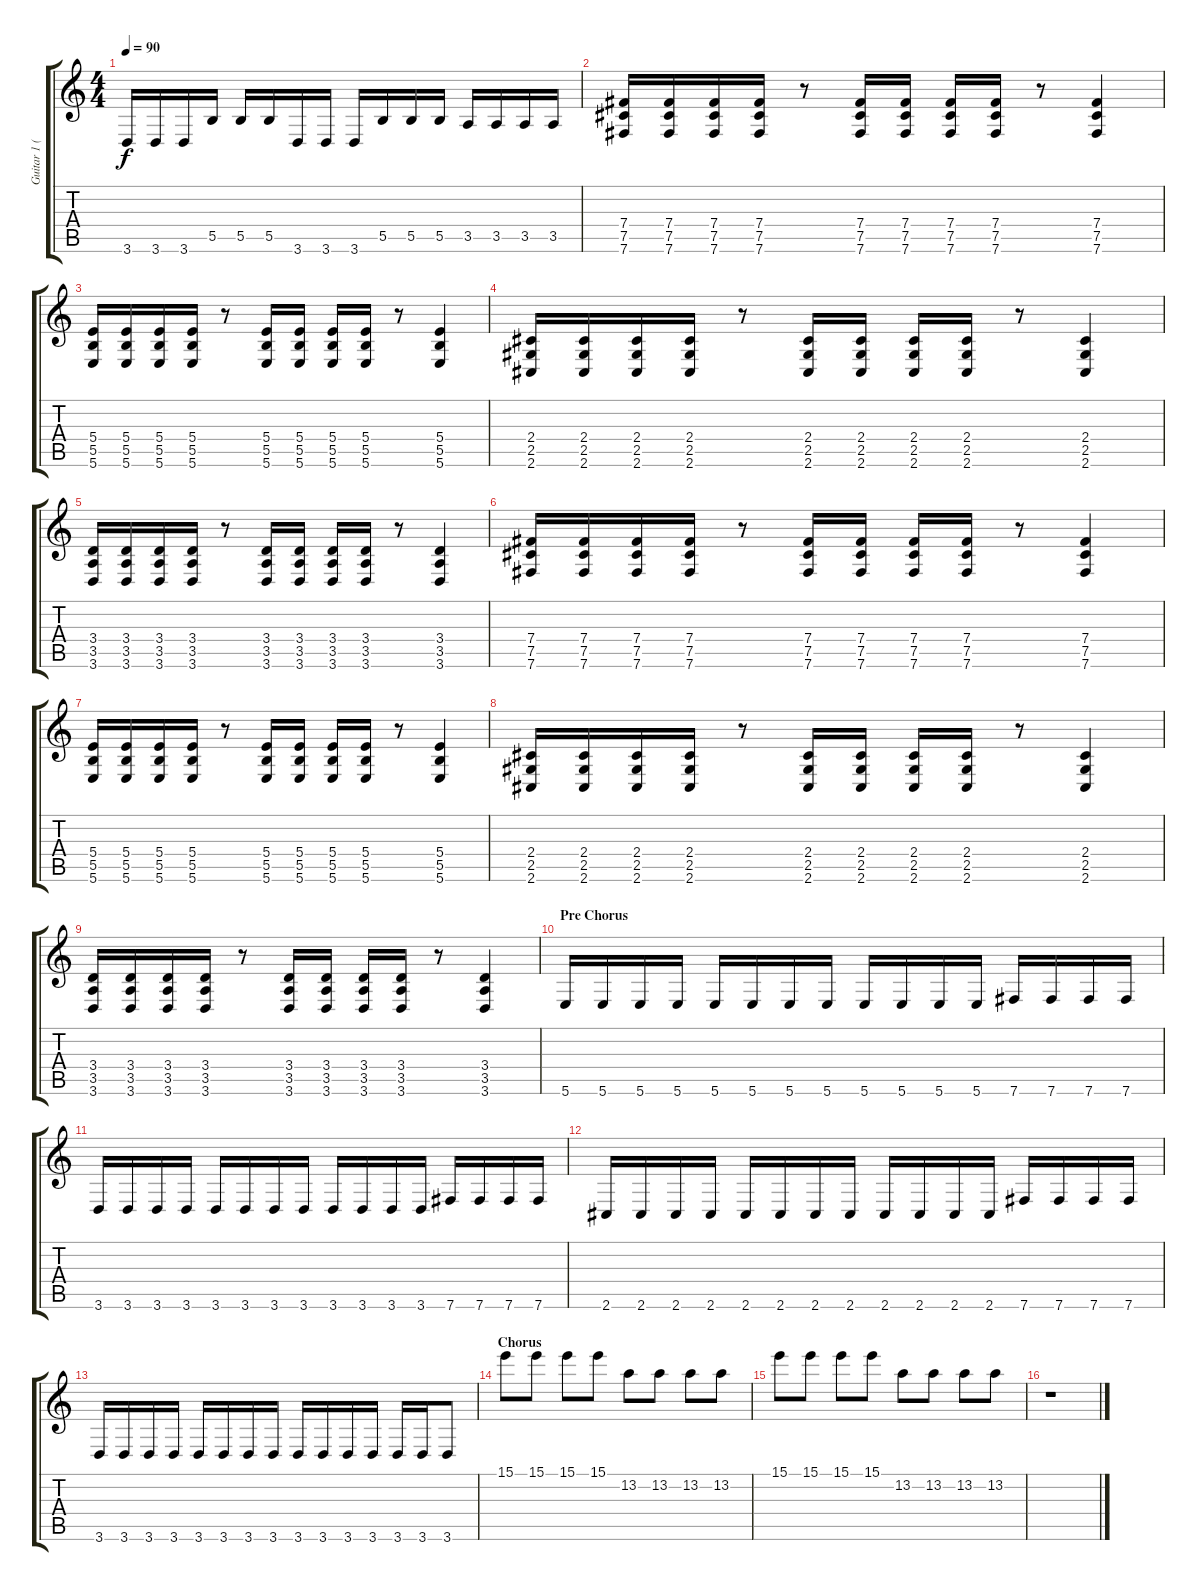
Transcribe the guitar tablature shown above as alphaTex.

\track ("Guitar 1 (Ethan Luck) Lead" "Guitar 1 (") {instrument overdrivenguitar}
\staff {score tabs}
\tuning (Db4 Ab3 E3 B2 Gb2 B1) {hide}
\ts (4 4)
\tempo 90
\clef g2
\ks c
3.6.16{dy f} 3.6.16 3.6.16 5.5.16 5.5.16 5.5.16 3.6.16 3.6.16 3.6.16 5.5.16 5.5.16 5.5.16 3.5.16 3.5.16 3.5.16 3.5.16 |
(7.4 7.5 7.6).16 (7.4 7.5 7.6).16 (7.4 7.5 7.6).16 (7.4 7.5 7.6).16 r.8 (7.4 7.5 7.6).16 (7.4 7.5 7.6).16 (7.4 7.5 7.6).16 (7.4 7.5 7.6).16 r.8 (7.4 7.5 7.6).4 |
(5.4 5.5 5.6).16 (5.4 5.5 5.6).16 (5.4 5.5 5.6).16 (5.4 5.5 5.6).16 r.8 (5.4 5.5 5.6).16 (5.4 5.5 5.6).16 (5.4 5.5 5.6).16 (5.4 5.5 5.6).16 r.8 (5.4 5.5 5.6).4 |
(2.4 2.5 2.6).16 (2.4 2.5 2.6).16 (2.4 2.5 2.6).16 (2.4 2.5 2.6).16 r.8 (2.4 2.5 2.6).16 (2.4 2.5 2.6).16 (2.4 2.5 2.6).16 (2.4 2.5 2.6).16 r.8 (2.4 2.5 2.6).4 |
(3.4 3.5 3.6).16 (3.4 3.5 3.6).16 (3.4 3.5 3.6).16 (3.4 3.5 3.6).16 r.8 (3.4 3.5 3.6).16 (3.4 3.5 3.6).16 (3.4 3.5 3.6).16 (3.4 3.5 3.6).16 r.8 (3.4 3.5 3.6).4 |
(7.4 7.5 7.6).16 (7.4 7.5 7.6).16 (7.4 7.5 7.6).16 (7.4 7.5 7.6).16 r.8 (7.4 7.5 7.6).16 (7.4 7.5 7.6).16 (7.4 7.5 7.6).16 (7.4 7.5 7.6).16 r.8 (7.4 7.5 7.6).4 |
(5.4 5.5 5.6).16 (5.4 5.5 5.6).16 (5.4 5.5 5.6).16 (5.4 5.5 5.6).16 r.8 (5.4 5.5 5.6).16 (5.4 5.5 5.6).16 (5.4 5.5 5.6).16 (5.4 5.5 5.6).16 r.8 (5.4 5.5 5.6).4 |
(2.4 2.5 2.6).16 (2.4 2.5 2.6).16 (2.4 2.5 2.6).16 (2.4 2.5 2.6).16 r.8 (2.4 2.5 2.6).16 (2.4 2.5 2.6).16 (2.4 2.5 2.6).16 (2.4 2.5 2.6).16 r.8 (2.4 2.5 2.6).4 |
(3.4 3.5 3.6).16 (3.4 3.5 3.6).16 (3.4 3.5 3.6).16 (3.4 3.5 3.6).16 r.8 (3.4 3.5 3.6).16 (3.4 3.5 3.6).16 (3.4 3.5 3.6).16 (3.4 3.5 3.6).16 r.8 (3.4 3.5 3.6).4 |
\section ("" "Pre Chorus")
5.6.16 5.6.16 5.6.16 5.6.16 5.6.16 5.6.16 5.6.16 5.6.16 5.6.16 5.6.16 5.6.16 5.6.16 7.6.16 7.6.16 7.6.16 7.6.16 |
3.6.16 3.6.16 3.6.16 3.6.16 3.6.16 3.6.16 3.6.16 3.6.16 3.6.16 3.6.16 3.6.16 3.6.16 7.6.16 7.6.16 7.6.16 7.6.16 |
2.6.16 2.6.16 2.6.16 2.6.16 2.6.16 2.6.16 2.6.16 2.6.16 2.6.16 2.6.16 2.6.16 2.6.16 7.6.16 7.6.16 7.6.16 7.6.16 |
3.6.16 3.6.16 3.6.16 3.6.16 3.6.16 3.6.16 3.6.16 3.6.16 3.6.16 3.6.16 3.6.16 3.6.16 3.6.16 3.6.16 3.6.8 |
\section ("" "Chorus")
15.1.8 15.1.8 15.1.8 15.1.8 13.2.8 13.2.8 13.2.8 13.2.8 |
15.1.8 15.1.8 15.1.8 15.1.8 13.2.8 13.2.8 13.2.8 13.2.8 |
r.1
